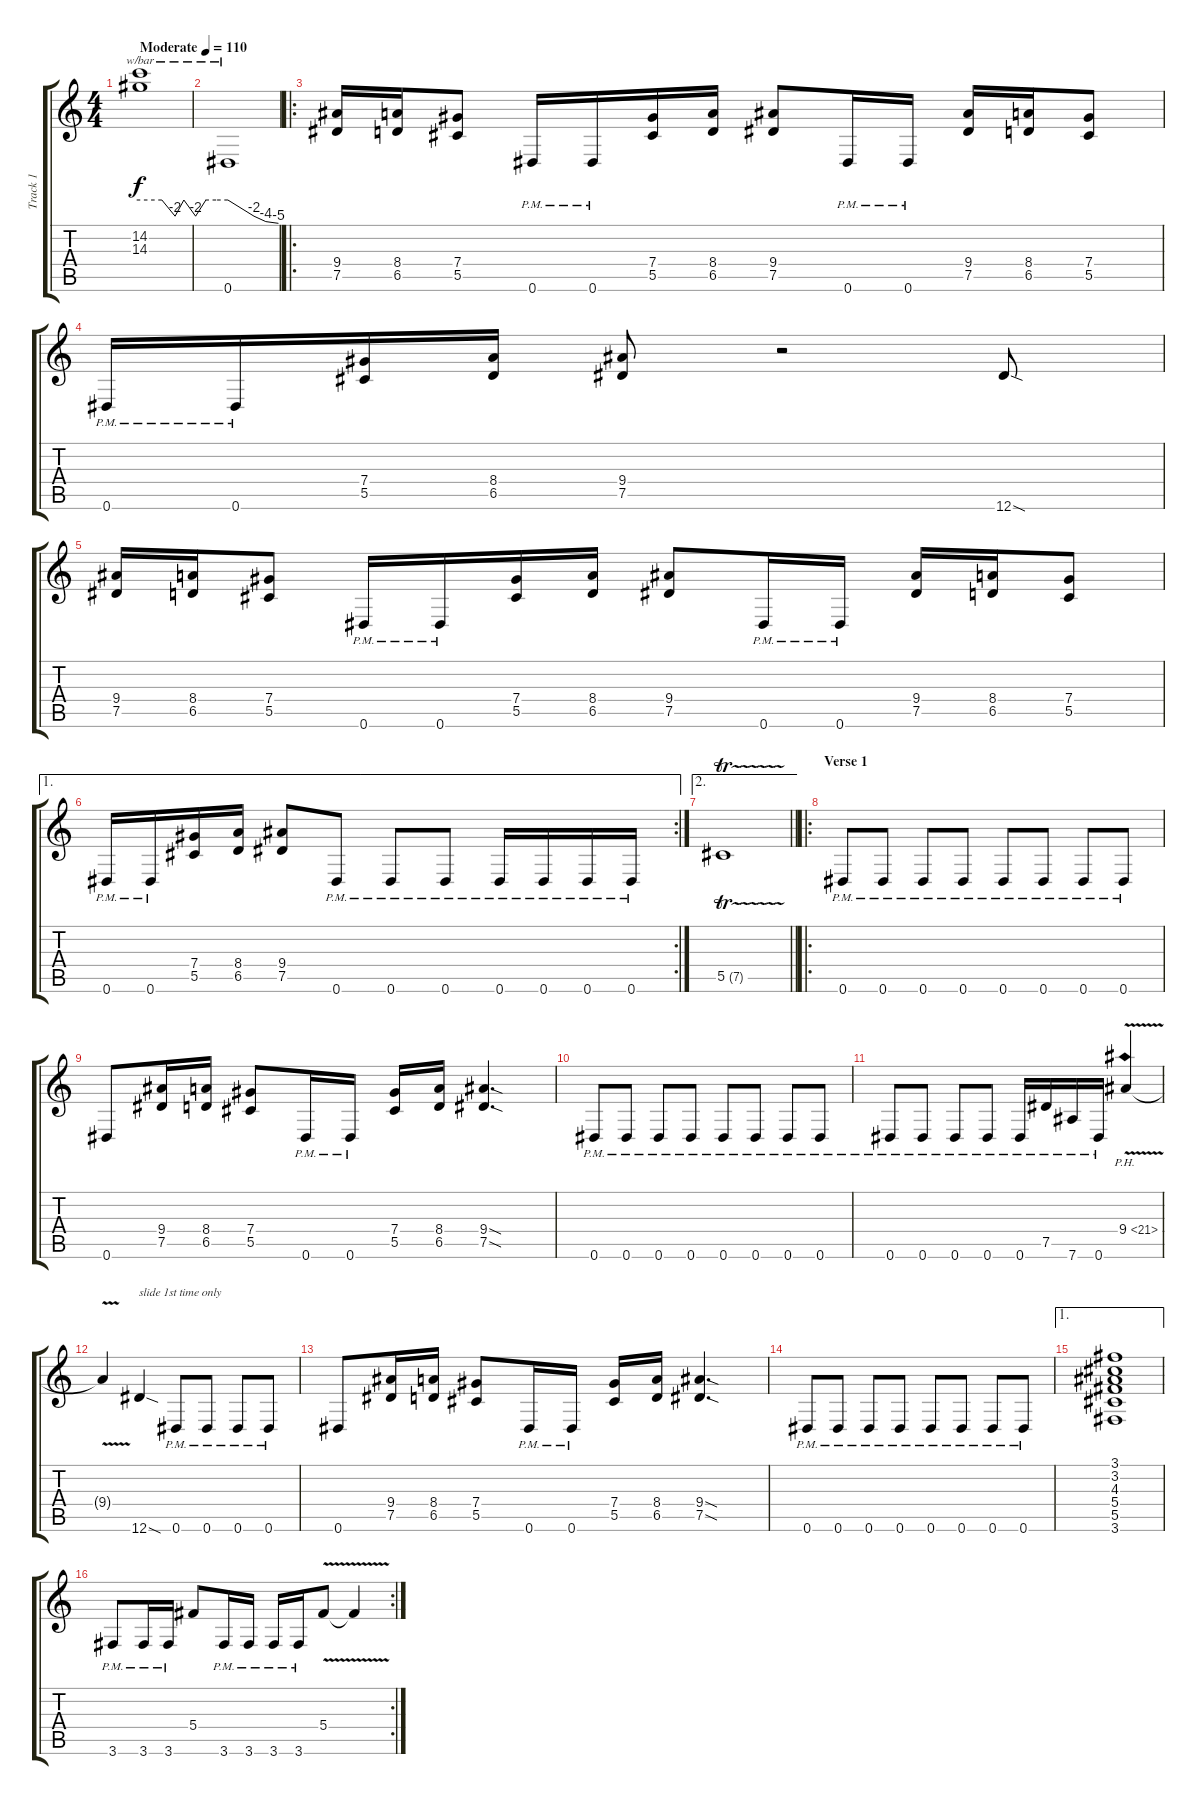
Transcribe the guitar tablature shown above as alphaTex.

\track ("Track 1" "Track 1") {instrument distortionguitar}
\staff {score tabs}
\tuning (Eb4 Bb3 Gb3 Db3 Ab2 Eb2) {hide}
\ts (4 4)
\tempo (110 "Moderate")
\clef g2
\ks c
(14.2 14.3).1{tbe (custom default 0 0 15 0 24 -8 30 0 38 -8 45 0 52 0 60 0) dy f instrument distortionguitar} |
0.6.1{tbe (custom default 0 0 31 -8 45 -16 60 -20)} |
\ro
(9.4 7.5).16 (8.4 6.5).16 (7.4 5.5).8 0.6{pm}.16 0.6{pm}.16 (7.4 5.5).16 (8.4 6.5).16 (9.4 7.5).8 0.6{pm}.16 0.6{pm}.16 (9.4 7.5).16 (8.4 6.5).16 (7.4 5.5).8 |
0.6{pm}.16 0.6{pm}.16 (7.4 5.5).16 (8.4 6.5).16 (9.4 7.5).8 r.2 12.6{sod}.8 |
(9.4 7.5).16 (8.4 6.5).16 (7.4 5.5).8 0.6{pm}.16 0.6{pm}.16 (7.4 5.5).16 (8.4 6.5).16 (9.4 7.5).8 0.6{pm}.16 0.6{pm}.16 (9.4 7.5).16 (8.4 6.5).16 (7.4 5.5).8 |
\ae 1
\rc 2
0.6{pm}.16 0.6{pm}.16 (7.4 5.5).16 (8.4 6.5).16 (9.4 7.5).8 0.6{pm}.8 0.6{pm}.8 0.6{pm}.8 0.6{pm}.16 0.6{pm}.16 0.6{pm}.16 0.6{pm}.16 |
\ae 2
\barLineRight lightlight
5.5{tr (7 32)}.1 |
\ro
\section ("" "Verse 1")
0.6{pm}.8 0.6{pm}.8 0.6{pm}.8 0.6{pm}.8 0.6{pm}.8 0.6{pm}.8 0.6{pm}.8 0.6{pm}.8 |
0.6.8 (9.4 7.5).16 (8.4 6.5).16 (7.4 5.5).8 0.6{pm}.16 0.6{pm}.16 (7.4 5.5).16 (8.4 6.5).16 (9.4{sod} 7.5{sod}).4{d} |
0.6{pm}.8 0.6{pm}.8 0.6{pm}.8 0.6{pm}.8 0.6{pm}.8 0.6{pm}.8 0.6{pm}.8 0.6{pm}.8 |
0.6{pm}.8 0.6{pm}.8 0.6{pm}.8 0.6{pm}.8 0.6{pm}.16 7.5{pm}.16 7.6{pm}.16 0.6{pm}.16 9.4{ph 12 v}.4 |
9.4{t}.4 12.6{sod}.4{txt "slide 1st time only"} 0.6{pm}.8 0.6{pm}.8 0.6{pm}.8 0.6{pm}.8 |
0.6.8 (9.4 7.5).16 (8.4 6.5).16 (7.4 5.5).8 0.6{pm}.16 0.6{pm}.16 (7.4 5.5).16 (8.4 6.5).16 (9.4{sod} 7.5{sod}).4{d} |
0.6{pm}.8 0.6{pm}.8 0.6{pm}.8 0.6{pm}.8 0.6{pm}.8 0.6{pm}.8 0.6{pm}.8 0.6{pm}.8 |
\ae 1
(3.1 3.2 4.3 5.4 5.5 3.6).1 |
\rc 2
3.6{pm}.8 3.6{pm}.16 3.6{pm}.16 5.4.8 3.6{pm}.16 3.6{pm}.16 3.6{pm}.16 3.6{pm}.16 5.4{v}.8 5.4{t}.4
